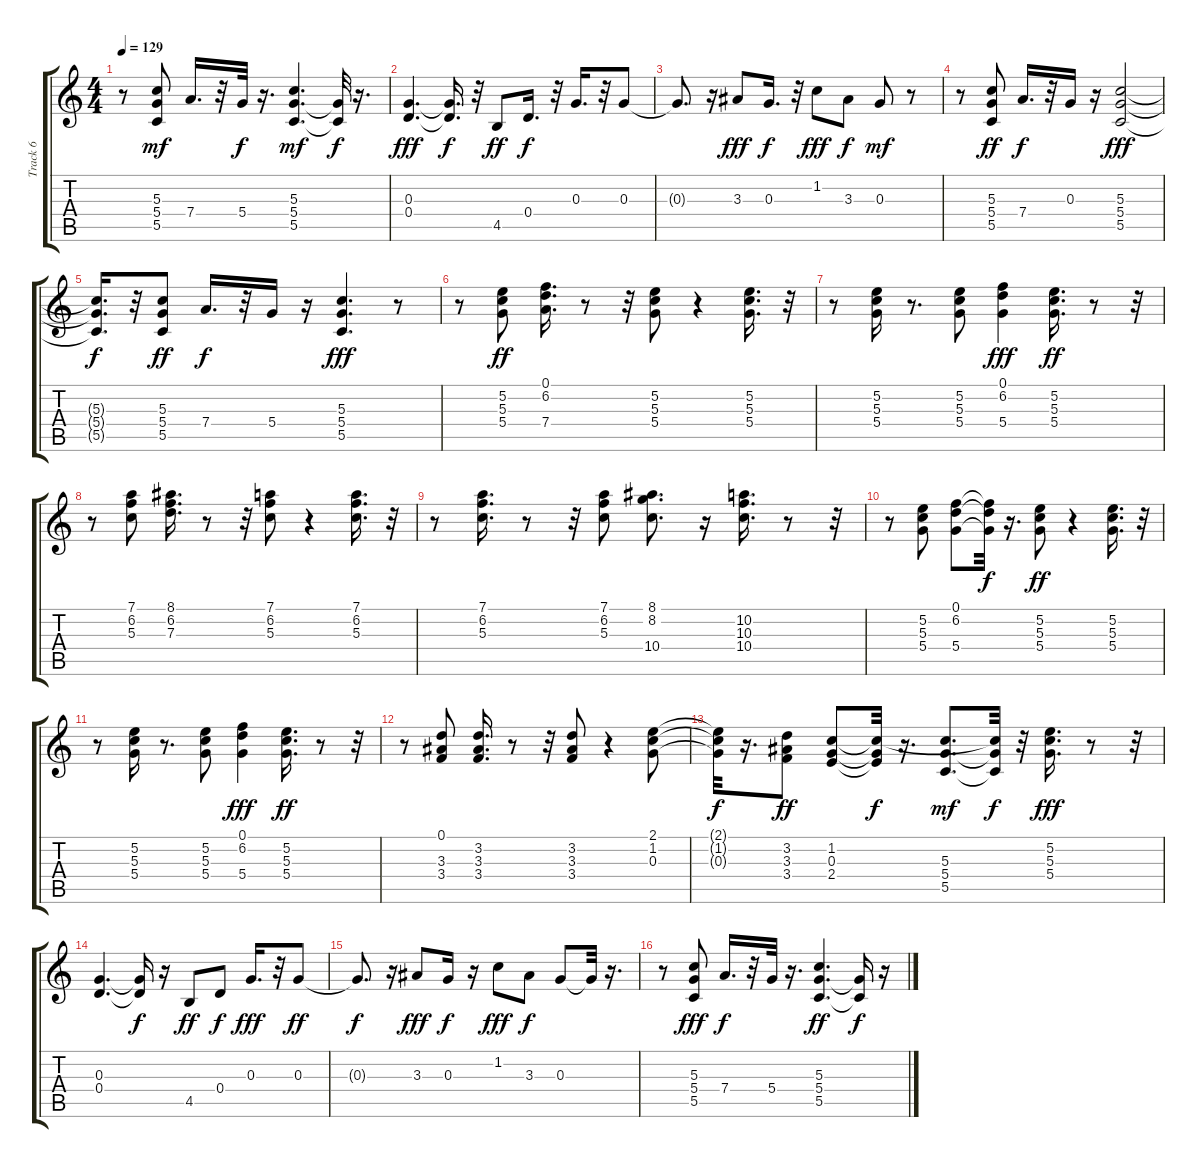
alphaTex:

\track ("Track 6" "Track 6") {instrument acousticguitarsteel}
\staff {score tabs}
\tuning (D4 B3 G3 D3 G2 D2) {hide}
\ts (4 4)
\tempo 129
\clef g2
\ks c
r.8{dy f} (5.3 5.4 5.5).8{dy mf} 7.4.16{d} r.32 5.4.32{dy f} r.16{d} (5.3 5.4 5.5).4{d dy mf} (5.4{t} 5.5{t}).32{dy f} r.16{d} |
(0.3 0.4).4{d dy fff} (0.3{t} 0.4{t}).16{d dy f} r.32 4.5.8{dy ff} 0.4.16{d dy f} r.32 0.3.16{d} r.32 0.3.8 |
0.3{t}.8{d} r.16 3.3.8{dy fff} 0.3.16{d dy f} r.32 1.2.8{dy fff} 3.3.8{dy f} 0.3.8{dy mf} r.8 |
r.8 (5.3 5.4 5.5).8{dy ff} 7.4.16{d dy f} r.32 0.3.16 r.16 (5.3 5.4 5.5).2{dy fff} |
(5.3{t} 5.4{t} 5.5{t}).16{d dy f} r.32 (5.3 5.4 5.5).8{dy ff} 7.4.16{d dy f} r.32 5.4.16 r.16 (5.3 5.4 5.5).4{d dy fff} r.8 |
r.8 (5.2 5.3 5.4).8{dy ff} (0.1 6.2 7.4).16{d} r.8 r.32 (5.2 5.3 5.4).8 r.4 (5.2 5.3 5.4).16{d} r.32 |
r.8 (5.2 5.3 5.4).16 r.8{d} (5.2 5.3 5.4).8 (0.1 6.2 5.4).4{dy fff} (5.2 5.3 5.4).16{d dy ff} r.8 r.32 |
r.8 (7.1 6.2 5.3).8 (8.1 6.2 7.3).16{d} r.8 r.32 (7.1 6.2 5.3).8 r.4 (7.1 6.2 5.3).16{d} r.32 |
r.8 (7.1 6.2 5.3).16{d} r.8 r.32 (7.1 6.2 5.3).8 (8.1 8.2 10.4).8{d} r.16 (10.2 10.3 10.4).16{d} r.8 r.32 |
r.8 (5.2 5.3 5.4).8 (0.1 6.2 5.4).8 (0.1{t} 6.2{t} 5.4{t}).32{dy f} r.16{d} (5.2 5.3 5.4).8{dy ff} r.4 (5.2 5.3 5.4).16{d} r.32 |
r.8 (5.2 5.3 5.4).16 r.8{d} (5.2 5.3 5.4).8 (0.1 6.2 5.4).4{dy fff} (5.2 5.3 5.4).16{d dy ff} r.8 r.32 |
r.8 (0.1 3.3 3.4).8 (3.2 3.3 3.4).16{d} r.8 r.32 (3.2 3.3 3.4).8 r.4 (2.1 1.2 0.3).8 |
(2.1{t} 1.2{t} 0.3{t}).32{dy f} r.16{d} (3.2 3.3 3.4).8{dy ff} (1.2 0.3 2.4).8 (1.2{t} 0.3{t} 2.4{t}).32{dy f} r.16{d} (5.3 5.4 5.5).8{d dy mf} (1.2{t} 5.4{t} 5.5{t}).32{dy f} r.32 (5.2 5.3 5.4).16{d dy fff} r.8 r.32 |
(0.3 0.4).4{d} (0.3{t} 0.4{t}).16{dy f} r.16 4.5.8{dy ff} 0.4.8{dy f} 0.3.16{d dy fff} r.32 0.3.8{dy ff} |
0.3{t}.8{d dy f} r.16 3.3.8{dy fff} 0.3.16{dy f} r.16 1.2.8{dy fff} 3.3.8{dy f} 0.3.8 0.3{t}.32 r.16{d} |
r.8 (5.3 5.4 5.5).8{dy fff} 7.4.16{d dy f} r.32 5.4.32 r.16{d} (5.3 5.4 5.5).4{d dy ff} (5.4{t} 5.5{t}).16{dy f} r.16
